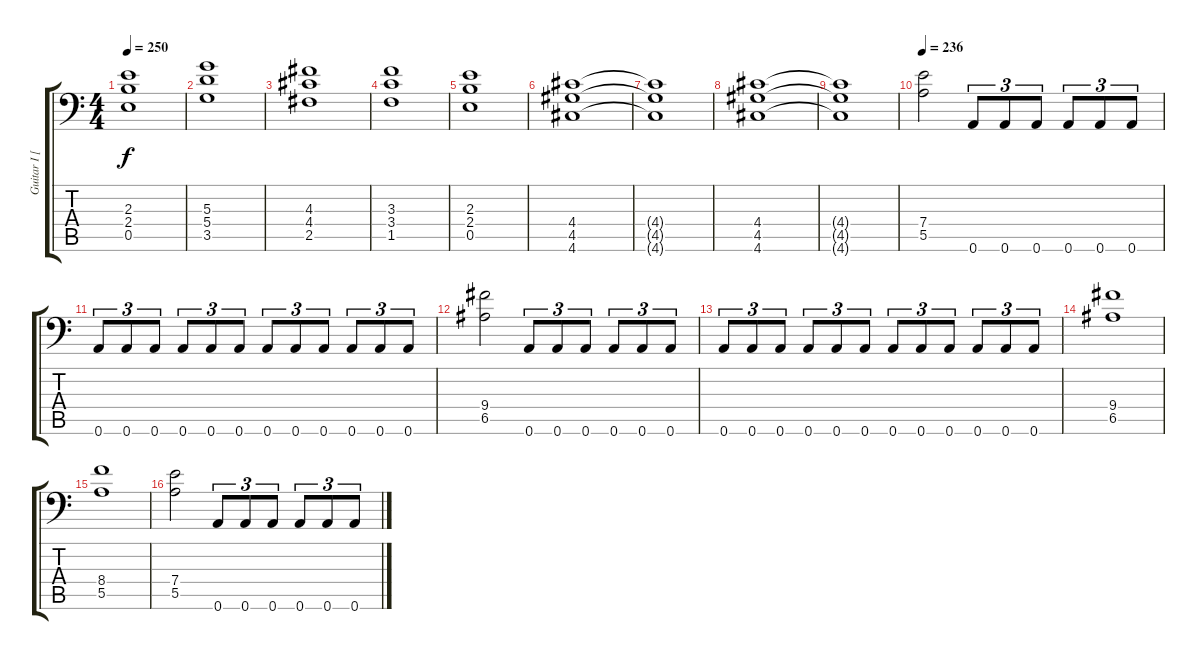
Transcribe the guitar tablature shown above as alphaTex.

\track ("Guitar I [Karl Sanders]" "Guitar I [") {instrument distortionguitar}
\staff {score tabs}
\tuning (B3 Gb3 D3 A2 E2 A1) {hide}
\ts (4 4)
\tempo 250
\clef f4
\ks c
(2.3 2.4 0.5).1{dy f} |
(5.3 5.4 3.5).1 |
(4.3 4.4 2.5).1 |
(3.3 3.4 1.5).1 |
(2.3 2.4 0.5).1 |
(4.4 4.5 4.6).1 |
(4.4{t} 4.5{t} 4.6{t}).1 |
(4.4 4.5 4.6).1 |
(4.4{t} 4.5{t} 4.6{t}).1 |
\tempo 236
(7.4 5.5).2 0.6.8{tu (3 2)} 0.6.8{tu (3 2)} 0.6.8{tu (3 2)} 0.6.8{tu (3 2)} 0.6.8{tu (3 2)} 0.6.8{tu (3 2)} |
0.6.8{tu (3 2)} 0.6.8{tu (3 2)} 0.6.8{tu (3 2)} 0.6.8{tu (3 2)} 0.6.8{tu (3 2)} 0.6.8{tu (3 2)} 0.6.8{tu (3 2)} 0.6.8{tu (3 2)} 0.6.8{tu (3 2)} 0.6.8{tu (3 2)} 0.6.8{tu (3 2)} 0.6.8{tu (3 2)} |
(9.4 6.5).2 0.6.8{tu (3 2)} 0.6.8{tu (3 2)} 0.6.8{tu (3 2)} 0.6.8{tu (3 2)} 0.6.8{tu (3 2)} 0.6.8{tu (3 2)} |
0.6.8{tu (3 2)} 0.6.8{tu (3 2)} 0.6.8{tu (3 2)} 0.6.8{tu (3 2)} 0.6.8{tu (3 2)} 0.6.8{tu (3 2)} 0.6.8{tu (3 2)} 0.6.8{tu (3 2)} 0.6.8{tu (3 2)} 0.6.8{tu (3 2)} 0.6.8{tu (3 2)} 0.6.8{tu (3 2)} |
(9.4 6.5).1 |
(8.4 5.5).1 |
(7.4 5.5).2 0.6.8{tu (3 2)} 0.6.8{tu (3 2)} 0.6.8{tu (3 2)} 0.6.8{tu (3 2)} 0.6.8{tu (3 2)} 0.6.8{tu (3 2)}
